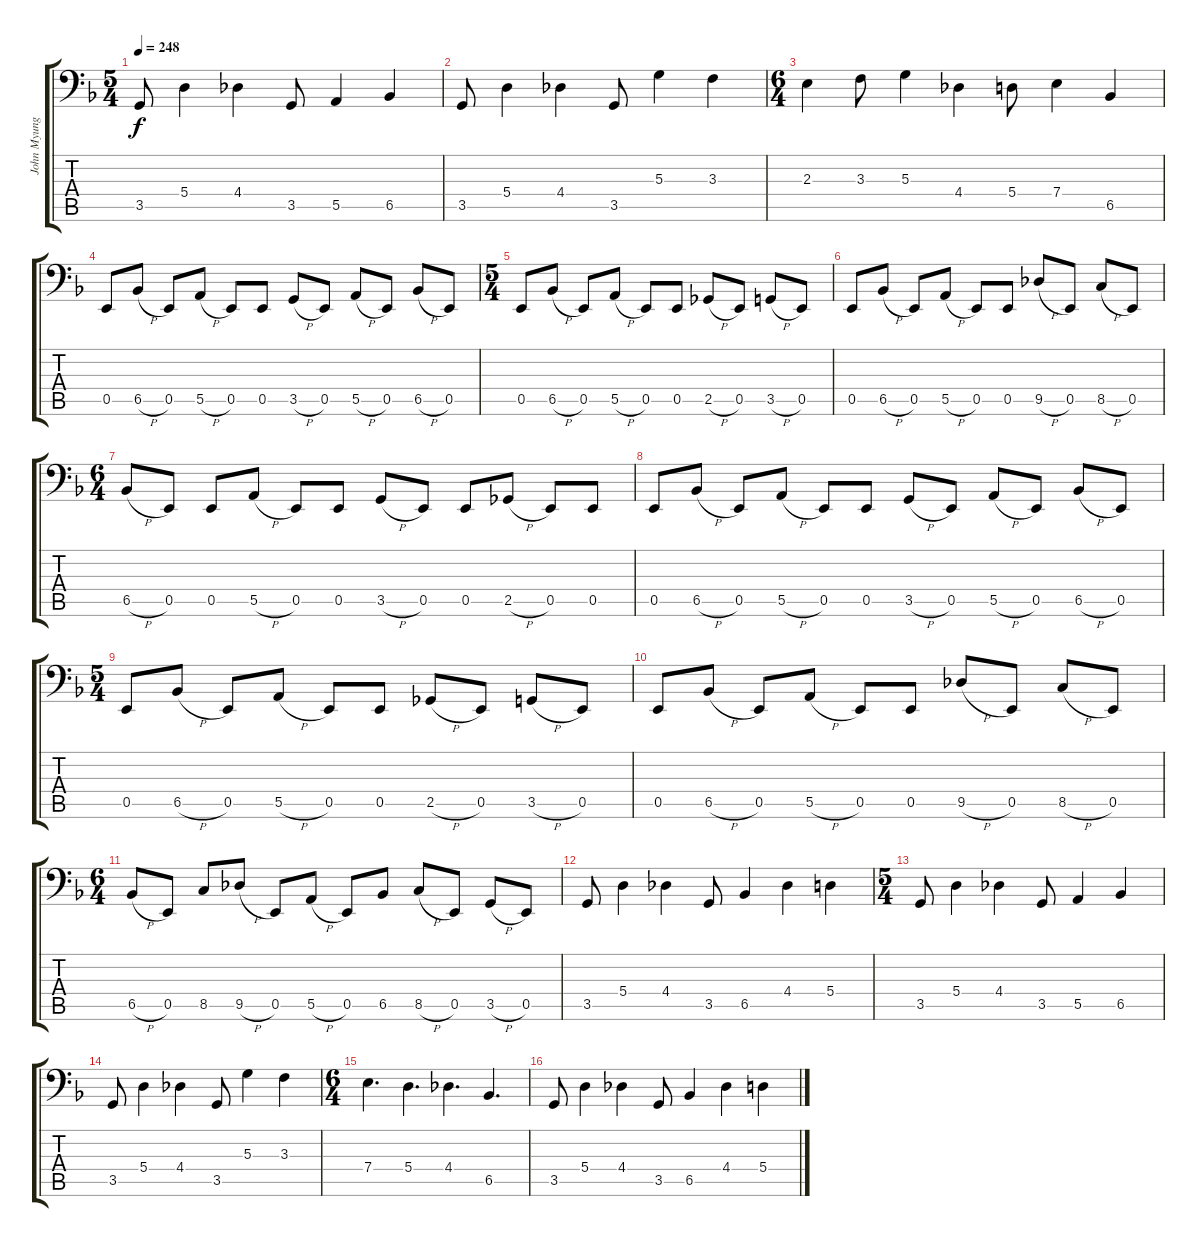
\track ("John Myung Bass" "John Myung") {instrument electricbassfinger}
\staff {score tabs}
\tuning (C3 G2 D2 A1 E1 B0) {hide}
\ts (5 4)
\tempo 248
\clef f4
\ks dminor
3.5.8{dy f} 5.4.4 4.4.4 3.5.8 5.5.4 6.5.4 |
3.5.8 5.4.4 4.4.4 3.5.8 5.3.4 3.3.4 |
\ts (6 4)
2.3.4 3.3.8 5.3.4 4.4.4 5.4.8 7.4.4 6.5.4 |
0.5.8 6.5{h}.8 0.5.8 5.5{h}.8 0.5.8 0.5.8 3.5{h}.8 0.5.8 5.5{h}.8 0.5.8 6.5{h}.8 0.5.8 |
\ts (5 4)
0.5.8 6.5{h}.8 0.5.8 5.5{h}.8 0.5.8 0.5.8 2.5{h}.8 0.5.8 3.5{h}.8 0.5.8 |
0.5.8 6.5{h}.8 0.5.8 5.5{h}.8 0.5.8 0.5.8 9.5{h}.8 0.5.8 8.5{h}.8 0.5.8 |
\ts (6 4)
6.5{h}.8 0.5.8 0.5.8 5.5{h}.8 0.5.8 0.5.8 3.5{h}.8 0.5.8 0.5.8 2.5{h}.8 0.5.8 0.5.8 |
0.5.8 6.5{h}.8 0.5.8 5.5{h}.8 0.5.8 0.5.8 3.5{h}.8 0.5.8 5.5{h}.8 0.5.8 6.5{h}.8 0.5.8 |
\ts (5 4)
0.5.8 6.5{h}.8 0.5.8 5.5{h}.8 0.5.8 0.5.8 2.5{h}.8 0.5.8 3.5{h}.8 0.5.8 |
0.5.8 6.5{h}.8 0.5.8 5.5{h}.8 0.5.8 0.5.8 9.5{h}.8 0.5.8 8.5{h}.8 0.5.8 |
\ts (6 4)
6.5{h}.8 0.5.8 8.5.8 9.5{h}.8 0.5.8 5.5{h}.8 0.5.8 6.5.8 8.5{h}.8 0.5.8 3.5{h}.8 0.5.8 |
3.5.8 5.4.4 4.4.4 3.5.8 6.5.4 4.4.4 5.4.4 |
\ts (5 4)
3.5.8 5.4.4 4.4.4 3.5.8 5.5.4 6.5.4 |
3.5.8 5.4.4 4.4.4 3.5.8 5.3.4 3.3.4 |
\ts (6 4)
7.4.4{d} 5.4.4{d} 4.4.4{d} 6.5.4{d} |
3.5.8 5.4.4 4.4.4 3.5.8 6.5.4 4.4.4 5.4.4
